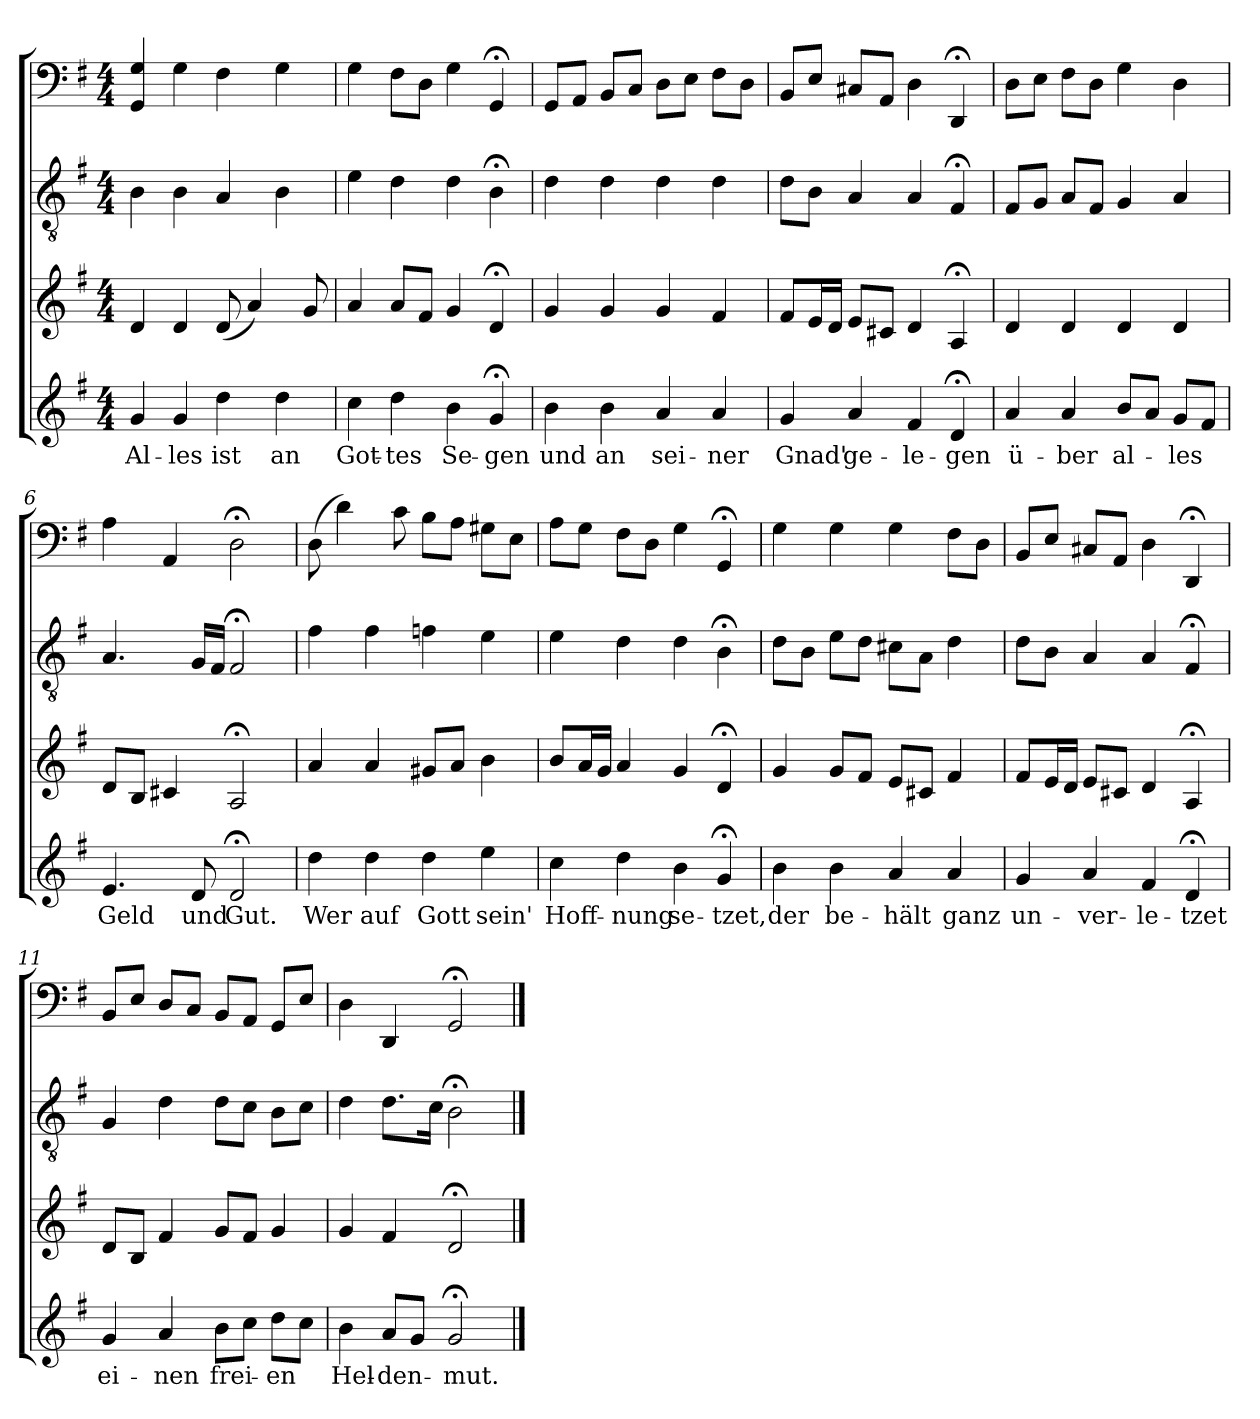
**kern	**text	**kern	**kern	**kern
*part4	*part4	*part3	*part2	*part1
*staff4	*staff4	*staff3	*staff2	*staff1
*clefG2	*	*clefG2	*clefGv2	*clefF4
*k[f#]	*	*k[f#]	*k[f#]	*k[f#]
*G:	*	*G:	*G:	*G:
*M4/4	*	*M4/4	*M4/4	*M4/4
=1	=1	=1	=1	=1
4g/	Al-	4d/	4B\	4GG/ 4G/
4g/	-les	4d/	4B\	4G\
4dd\	ist	(8d/	4A/	4F#\
.	.	4a/)	.	.
4dd\	an	.	4B\	4G\
.	.	8g/	.	.
=2	=2	=2	=2	=2
4cc\	Got-	4a/	4e\	4G\
4dd\	-tes	8a/L	4d\	8F#\L
.	.	8f#/J	.	8D\J
4b\	Se-	4g/	4d\	4G\
4g;</	-gen	4d;</	4B;<\	4GG;</
=3	=3	=3	=3	=3
4b\	und	4g/	4d\	8GG/L
.	.	.	.	8AA/J
4b\	an	4g/	4d\	8BB/L
.	.	.	.	8C/J
4a/	sei-	4g/	4d\	8D\L
.	.	.	.	8E\J
4a/	-ner	4f#/	4d\	8F#\L
.	.	.	.	8D\J
=4	=4	=4	=4	=4
4g/	Gnad'	8f#/L	8d\L	8BB/L
.	.	16e/L	8B\J	8E/J
.	.	16d/JJ	.	.
4a/	ge-	8e/L	4A/	8C#X/L
.	.	8c#X/J	.	8AA/J
4f#/	-le-	4d/	4A/	4D\
4d;</	-gen	4A;</	4F#;</	4DD;</
=5	=5	=5	=5	=5
4a/	ü-	4d/	8F#/L	8D\L
.	.	.	8G/J	8E\J
4a/	-ber	4d/	8A/L	8F#\L
.	.	.	8F#/J	8D\J
8b/L	al-	4d/	4G/	4G\
8a/J	.	.	.	.
8g/L	-les	4d/	4A/	4D\
8f#/J	.	.	.	.
=6	=6	=6	=6	=6
4.e/	Geld	8d/L	4.A/	4A\
.	.	8B/J	.	.
.	.	4c#X/	.	4AA/
8d/	und	.	16G/LL	.
.	.	.	16F#/JJ	.
2d;</	Gut.	2A;</	2F#;</	2D;<\
=7	=7	=7	=7	=7
4dd\	Wer	4a/	4f#\	(8D\
.	.	.	.	4d\)
4dd\	auf	4a/	4f#\	.
.	.	.	.	8c\
4dd\	Gott	8g#X/L	4fn\	8B\L
.	.	8a/J	.	8A\J
4ee\	sein'	4b\	4e\	8G#X\L
.	.	.	.	8E\J
=8	=8	=8	=8	=8
4cc\	Hoff-	8b/L	4e\	8A\L
.	.	16a/L	.	8G\J
.	.	16g/JJ	.	.
4dd\	-nung	4a/	4d\	8F#\L
.	.	.	.	8D\J
4b\	se-	4g/	4d\	4G\
4g;</	-tzet,	4d;</	4B;<\	4GG;</
=9	=9	=9	=9	=9
4b\	der	4g/	8d\L	4G\
.	.	.	8B\J	.
4b\	be-	8g/L	8e\L	4G\
.	.	8f#/J	8d\J	.
4a/	-hält	8e/L	8c#X\L	4G\
.	.	8c#X/J	8A\J	.
4a/	ganz	4f#/	4d\	8F#\L
.	.	.	.	8D\J
=10	=10	=10	=10	=10
4g/	un-	8f#/L	8d\L	8BB/L
.	.	16e/L	8B\J	8E/J
.	.	16d/JJ	.	.
4a/	-ver-	8e/L	4A/	8C#X/L
.	.	8c#X/J	.	8AA/J
4f#/	-le-	4d/	4A/	4D\
4d;</	-tzet	4A;</	4F#;</	4DD;</
=11	=11	=11	=11	=11
4g/	ei-	8d/L	4G/	8BB/L
.	.	8B/J	.	8E/J
4a/	-nen	4f#/	4d\	8D/L
.	.	.	.	8C/J
8b\L	frei-	8g/L	8d\L	8BB/L
8cc\J	.	8f#/J	8c\J	8AA/J
8dd\L	-en	4g/	8B\L	8GG/L
8cc\J	.	.	8c\J	8E/J
=12	=12	=12	=12	=12
4b\	Hel-	4g/	4d\	4D\
8a/L	-den-	4f#/	8.d\L	4DD/
8g/J	.	.	.	.
.	.	.	16c\Jk	.
2g;</	-mut.	2d;</	2B;<\	2GG;</
==	==	==	==	==
*-	*-	*-	*-	*-
